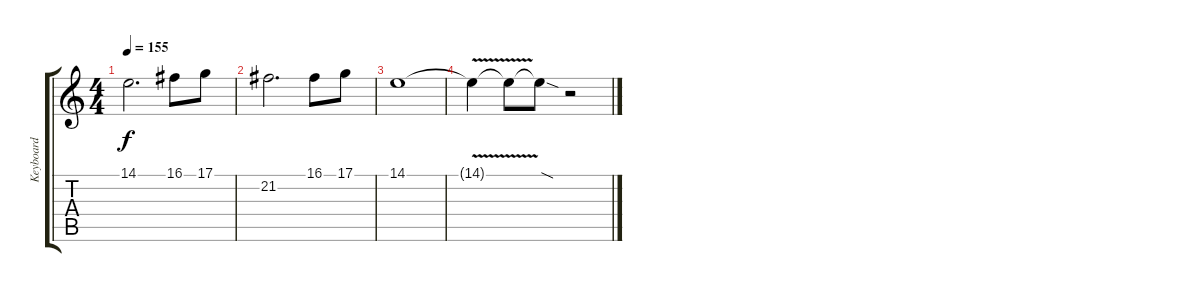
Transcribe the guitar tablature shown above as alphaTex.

\track ("Keyboard" "Keyboard") {instrument stringensemble1}
\staff {score tabs}
\tuning (D4 A3 F3 C3 G2 C2) {hide}
\ts (4 4)
\tempo 155
\clef g2
\ks c
14.1.2{d dy f} 16.1.8 17.1.8 |
21.2.2{d} 16.1.8 17.1.8 |
14.1.1 |
14.1{v t}.4 14.1{t}.8 14.1{sod t}.8 r.2
